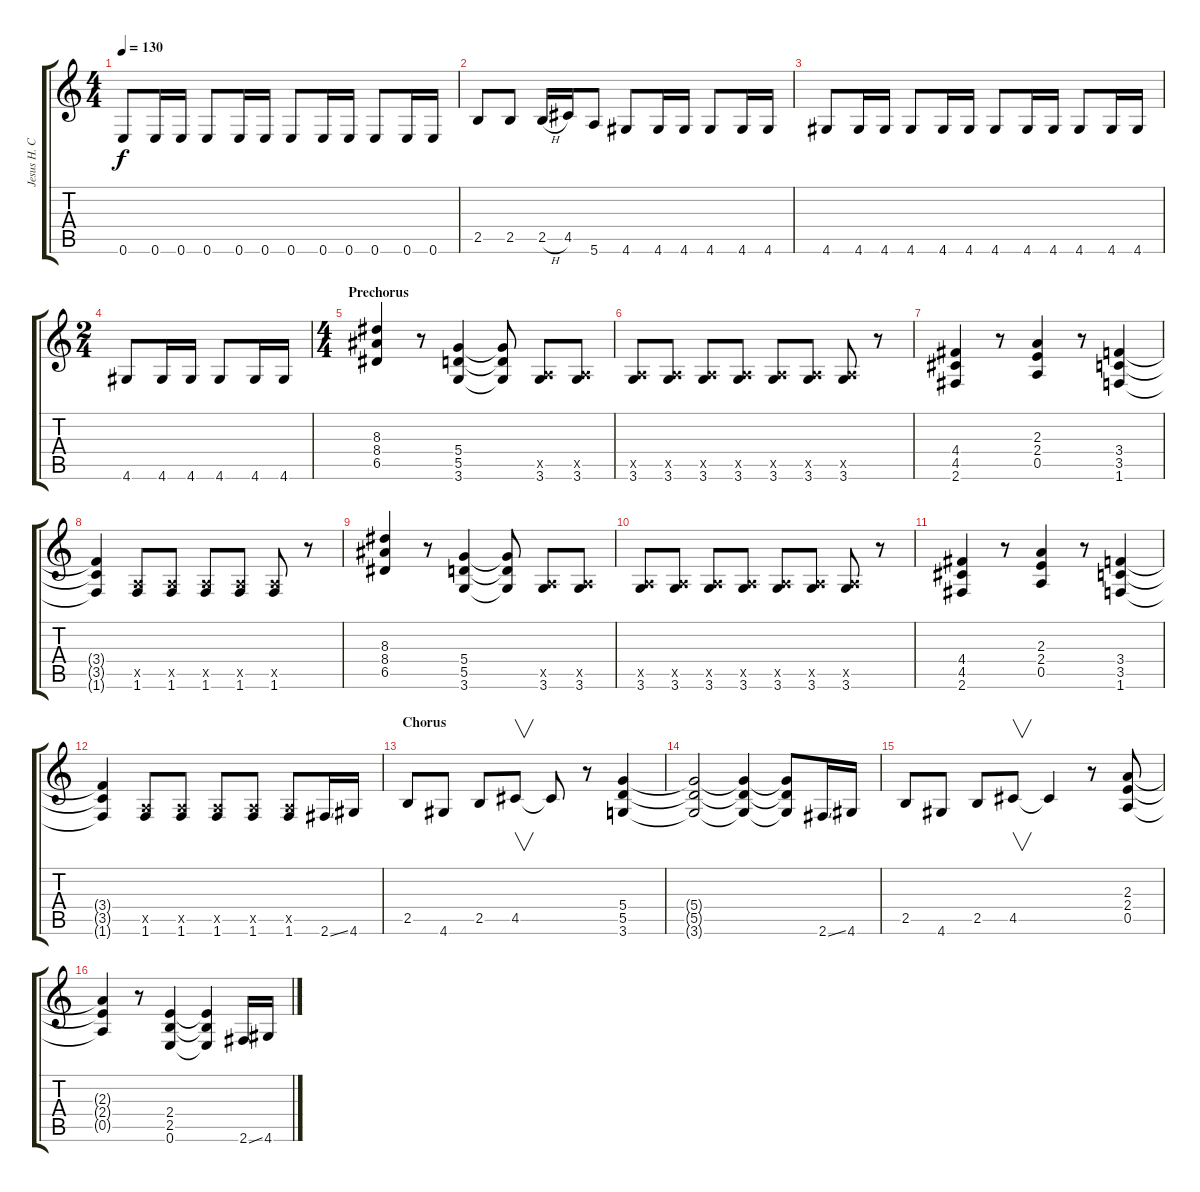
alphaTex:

\track ("Jesus H. Chris" "Jesus H. C") {instrument overdrivenguitar}
\staff {score tabs}
\tuning (E4 B3 G3 D3 A2 E2) {hide}
\ts (4 4)
\tempo 130
\clef g2
\ks c
0.6.8{dy f} 0.6.16 0.6.16 0.6.8 0.6.16 0.6.16 0.6.8 0.6.16 0.6.16 0.6.8 0.6.16 0.6.16 |
2.5.8 2.5.8 2.5{h}.16 4.5.16 5.6.8 4.6.8 4.6.16 4.6.16 4.6.8 4.6.16 4.6.16 |
4.6.8 4.6.16 4.6.16 4.6.8 4.6.16 4.6.16 4.6.8 4.6.16 4.6.16 4.6.8 4.6.16 4.6.16 |
\ts (2 4)
4.6.8 4.6.16 4.6.16 4.6.8 4.6.16 4.6.16 |
\ts (4 4)
\section ("" "Prechorus")
(8.3 8.4 6.5).4 r.8 (5.4 5.5 3.6).4 (5.4{t} 5.5{t} 3.6{t}).8 (0.5{x} 3.6).8 (0.5{x} 3.6).8 |
(0.5{x} 3.6).8 (0.5{x} 3.6).8 (0.5{x} 3.6).8 (0.5{x} 3.6).8 (0.5{x} 3.6).8 (0.5{x} 3.6).8 (0.5{x} 3.6).8 r.8 |
(4.4 4.5 2.6).4 r.8 (2.3 2.4 0.5).4 r.8 (3.4 3.5 1.6).4 |
(3.4{t} 3.5{t} 1.6{t}).4 (0.5{x} 1.6).8 (0.5{x} 1.6).8 (0.5{x} 1.6).8 (0.5{x} 1.6).8 (0.5{x} 1.6).8 r.8 |
(8.3 8.4 6.5).4 r.8 (5.4 5.5 3.6).4 (5.4{t} 5.5{t} 3.6{t}).8 (0.5{x} 3.6).8 (0.5{x} 3.6).8 |
(0.5{x} 3.6).8 (0.5{x} 3.6).8 (0.5{x} 3.6).8 (0.5{x} 3.6).8 (0.5{x} 3.6).8 (0.5{x} 3.6).8 (0.5{x} 3.6).8 r.8 |
(4.4 4.5 2.6).4 r.8 (2.3 2.4 0.5).4 r.8 (3.4 3.5 1.6).4 |
(3.4{t} 3.5{t} 1.6{t}).4 (0.5{x} 1.6).8 (0.5{x} 1.6).8 (0.5{x} 1.6).8 (0.5{x} 1.6).8 (0.5{x} 1.6).8 2.6{ss}.16 4.6.16 |
\section ("" "Chorus")
2.5.8 4.6.8 2.5.8 4.5.8{v} 4.5{t}.8 r.8 (5.4 5.5 3.6).4 |
(5.4{t} 5.5{t} 3.6{t}).2 (5.4{t} 5.5{t} 3.6{t}).4 (5.4{t} 5.5{t} 3.6{t}).8 2.6{ss}.16 4.6.16 |
2.5.8 4.6.8 2.5.8 4.5.8{v} 4.5{t}.4 r.8 (2.3 2.4 0.5).8 |
(2.3{t} 2.4{t} 0.5{t}).4 r.8 (2.4 2.5 0.6).4 (2.4{t} 2.5{t} 0.6{t}).4 2.6{ss}.16 4.6.16
